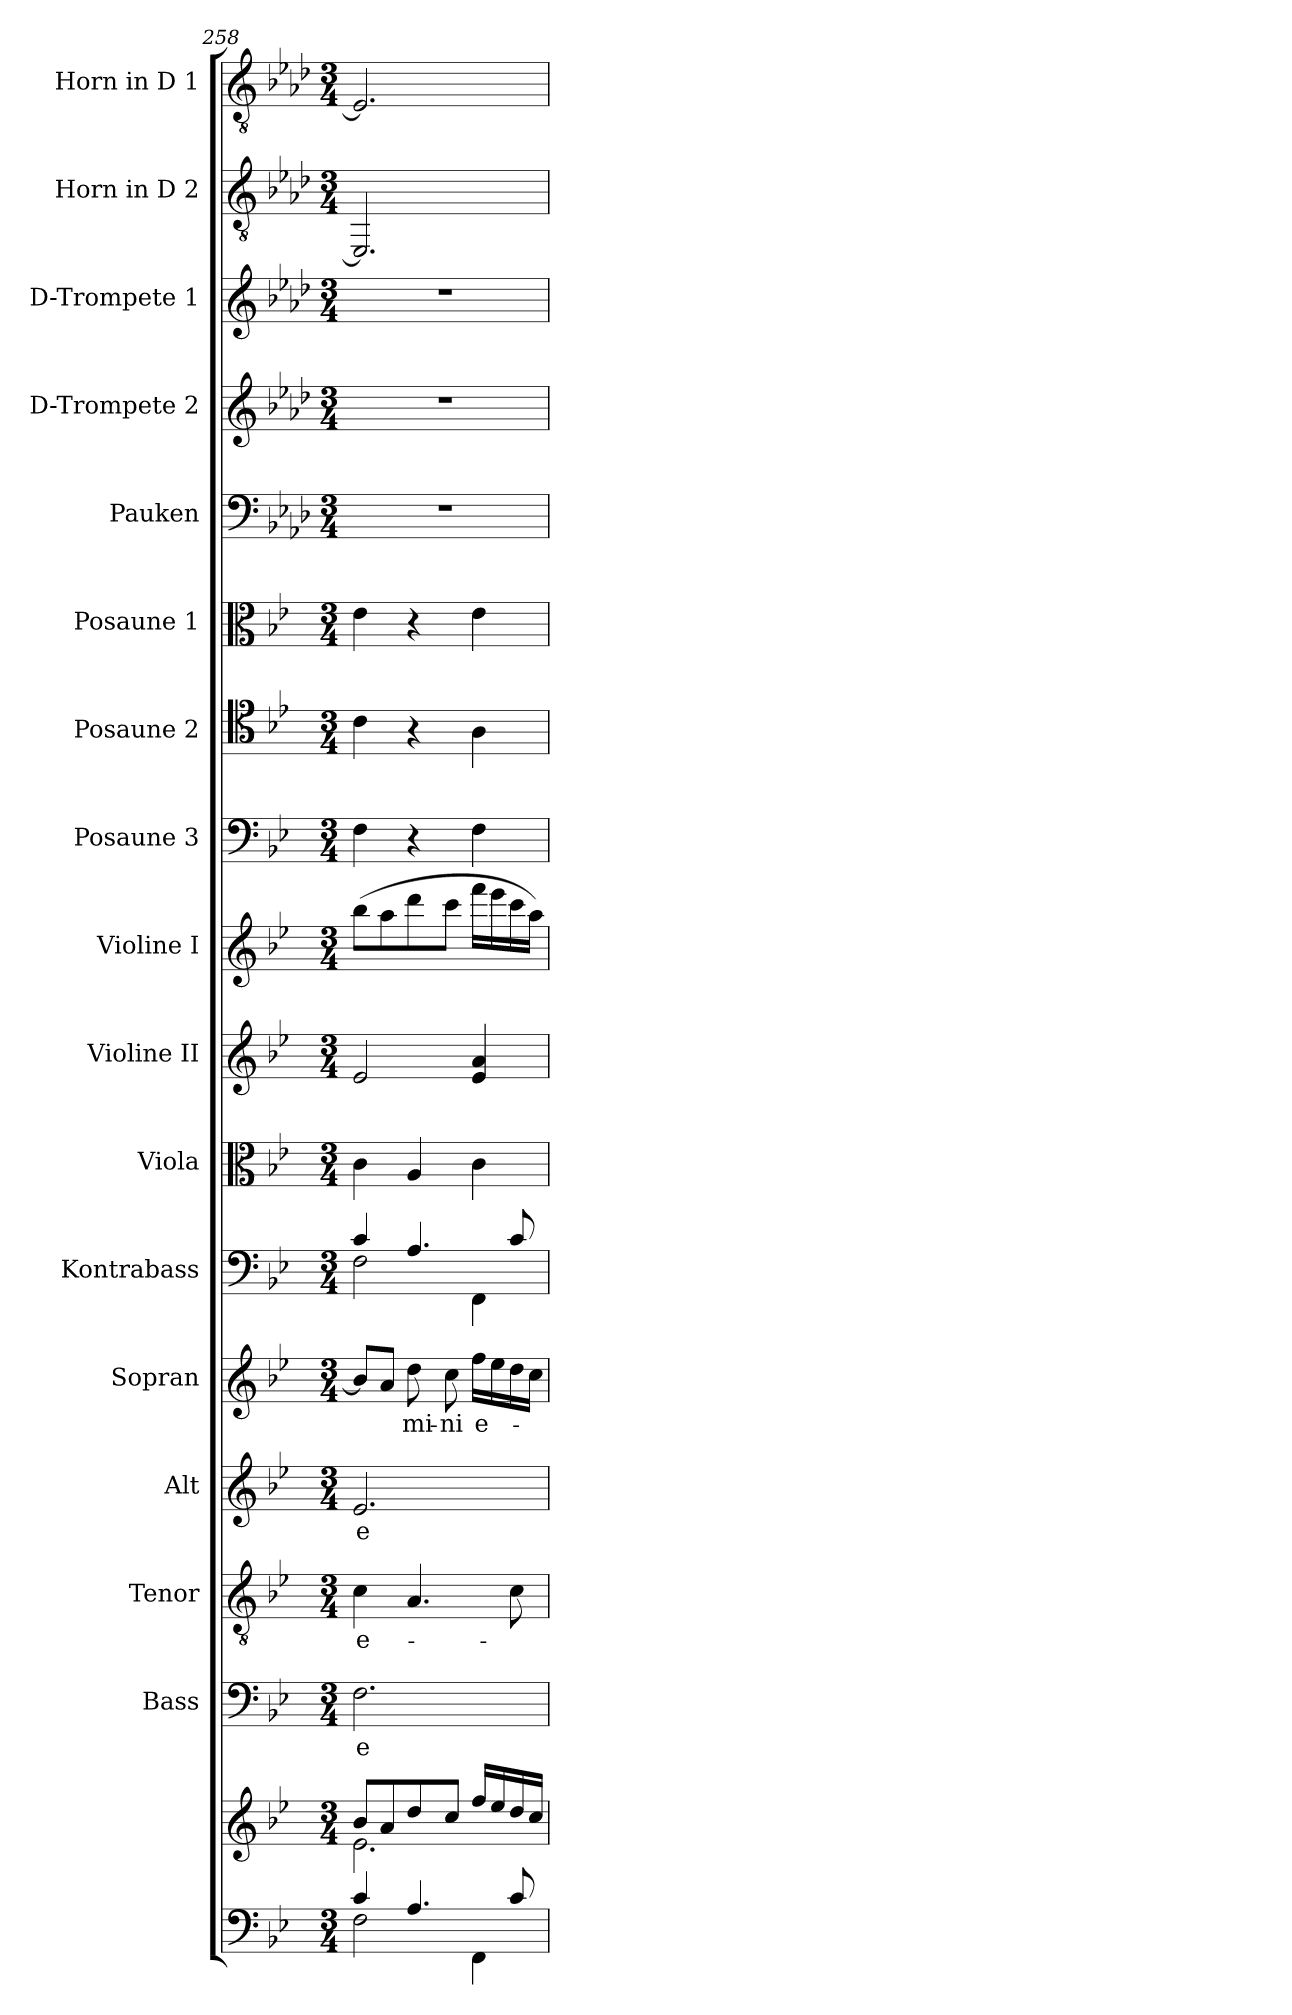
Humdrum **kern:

**kern	**kern	**kern	**text	**kern	**text	**kern	**text	**kern	**text	**kern	**kern	**kern	**kern	**kern	**kern	**kern	**kern	**kern	**kern	**kern	**kern
*part17	*part17	*part16	*part16	*part15	*part15	*part14	*part14	*part13	*part13	*part12	*part11	*part10	*part9	*part8	*part7	*part6	*part5	*part4	*part3	*part2	*part1
*staff18	*staff17	*staff16	*staff16	*staff15	*staff15	*staff14	*staff14	*staff13	*staff13	*staff12	*staff11	*staff10	*staff9	*staff8	*staff7	*staff6	*staff5	*staff4	*staff3	*staff2	*staff1
*	*	*I"Bass	*	*I"Tenor	*	*I"Alt	*	*I"Sopran	*	*I"Kontrabass	*I"Viola	*I"Violine II	*I"Violine I	*I"Posaune 3	*I"Posaune 2	*I"Posaune 1	*I"Pauken	*I"D-Trompete 2	*I"D-Trompete 1	*I"Horn in D 2	*I"Horn in D 1
*	*	*I'B.	*	*I'T.	*	*I'A.	*	*I'S.	*	*I'Kb.	*I'Vla.	*I'Vl. II	*I'Vl. I	*I'Pos. 3	*I'Pos. 2	*I'Pos. 1	*I'Pk.	*I'D Trp. 2	*I'D Trp. 1	*I'Hrn. 2	*I'Hrn. 1
*clefF4	*clefG2	*clefF4	*	*clefGv2	*	*clefG2	*	*clefG2	*	*clefF4	*clefC3	*clefG2	*clefG2	*clefF4	*clefC4	*clefC3	*clefF4	*clefG2	*clefG2	*clefGv2	*clefGv2
*	*	*	*	*	*	*	*	*	*	*ITrd7c12	*	*	*	*	*	*	*ITrd-1c-2	*ITrd-1c-2	*ITrd-1c-2	*ITrd-1c-2	*ITrd-1c-2
*k[b-e-]	*k[b-e-]	*k[b-e-]	*	*k[b-e-]	*	*k[b-e-]	*	*k[b-e-]	*	*k[b-e-]	*k[b-e-]	*k[b-e-]	*k[b-e-]	*k[b-e-]	*k[b-e-]	*k[b-e-]	*k[b-e-]	*k[b-e-]	*k[b-e-]	*k[b-e-]	*k[b-e-]
*B-:	*B-:	*B-:	*	*B-:	*	*B-:	*	*B-:	*	*B-:	*B-:	*B-:	*B-:	*B-:	*B-:	*B-:	*B-:	*B-:	*B-:	*B-:	*B-:
*M3/4	*M3/4	*M3/4	*	*M3/4	*	*M3/4	*	*M3/4	*	*M3/4	*M3/4	*M3/4	*M3/4	*M3/4	*M3/4	*M3/4	*M3/4	*M3/4	*M3/4	*M3/4	*M3/4
=258	=258	=258	=258	=258	=258	=258	=258	=258	=258	=258	=258	=258	=258	=258	=258	=258	=258	=258	=258	=258	=258
*^	*^	*	*	*	*	*	*	*	*	*	*	*	*	*	*	*	*	*	*	*	*
!	!	!	!	!	!LO:LY:b	!	!LO:LY:b	!	!LO:LY:b	!	!	!	!	!	!	!	!	!	!	!	!	!	!
*	*	*	*	*	*	*	*	*	*	*	*	*^	*	*	*	*	*	*	*	*	*	*	*
4c/	2F\	8b-/L	2.e-\	2.F\	e-	4c\	e-	2.e-/	e-	8b-/L]	.	4C/	2FF\	4c\	2e-/	(>8bb-\L	4F\	4c\	4e-\	2.r	2.r	2.r	2.FF/]	2.F/]
.	.	8a/	.	.	.	.	.	.	.	8a/J	.	.	.	.	.	8aa\	.	.	.	.	.	.	.	.
!	!	!	!	!	!	!	!	!	!	!	!LO:LY:b	!	!	!	!	!	!	!	!	!	!	!	!	!
4.A/	.	8dd/	.	.	.	4.A/	.	.	.	8dd\	-mi-	4.AA/	.	4A/	.	8ddd\	4r	4r	4r	.	.	.	.	.
!	!	!	!	!	!	!	!	!	!	!	!LO:LY:b	!	!	!	!	!	!	!	!	!	!	!	!	!
.	.	8cc/J	.	.	.	.	.	.	.	8cc\	-ni	.	.	.	.	8ccc\J	.	.	.	.	.	.	.	.
!	!	!	!	!	!	!	!	!	!	!	!LO:LY:b	!	!	!	!	!	!	!	!	!	!	!	!	!
.	4FF\	16ff/LL	.	.	.	.	.	.	.	16ff\LL	e-	.	4FFF\	4c\	4e-/ 4a/	16fff\LL	4F\	4A\	4e-\	.	.	.	.	.
.	.	16ee-/	.	.	.	.	.	.	.	16ee-\	.	.	.	.	.	16eee-\	.	.	.	.	.	.	.	.
8c/	.	16dd/	.	.	.	8c\	.	.	.	16dd\	.	8C/	.	.	.	16ccc\	.	.	.	.	.	.	.	.
.	.	16cc/JJ	.	.	.	.	.	.	.	16cc\JJ	.	.	.	.	.	16aa\JJ)	.	.	.	.	.	.	.	.
*v	*v	*	*	*	*	*	*	*	*	*	*	*v	*v	*	*	*	*	*	*	*	*	*	*	*
*	*v	*v	*	*	*	*	*	*	*	*	*	*	*	*	*	*	*	*	*	*	*	*
=	=	=	=	=	=	=	=	=	=	=	=	=	=	=	=	=	=	=	=	=	=
*-	*-	*-	*-	*-	*-	*-	*-	*-	*-	*-	*-	*-	*-	*-	*-	*-	*-	*-	*-	*-	*-
